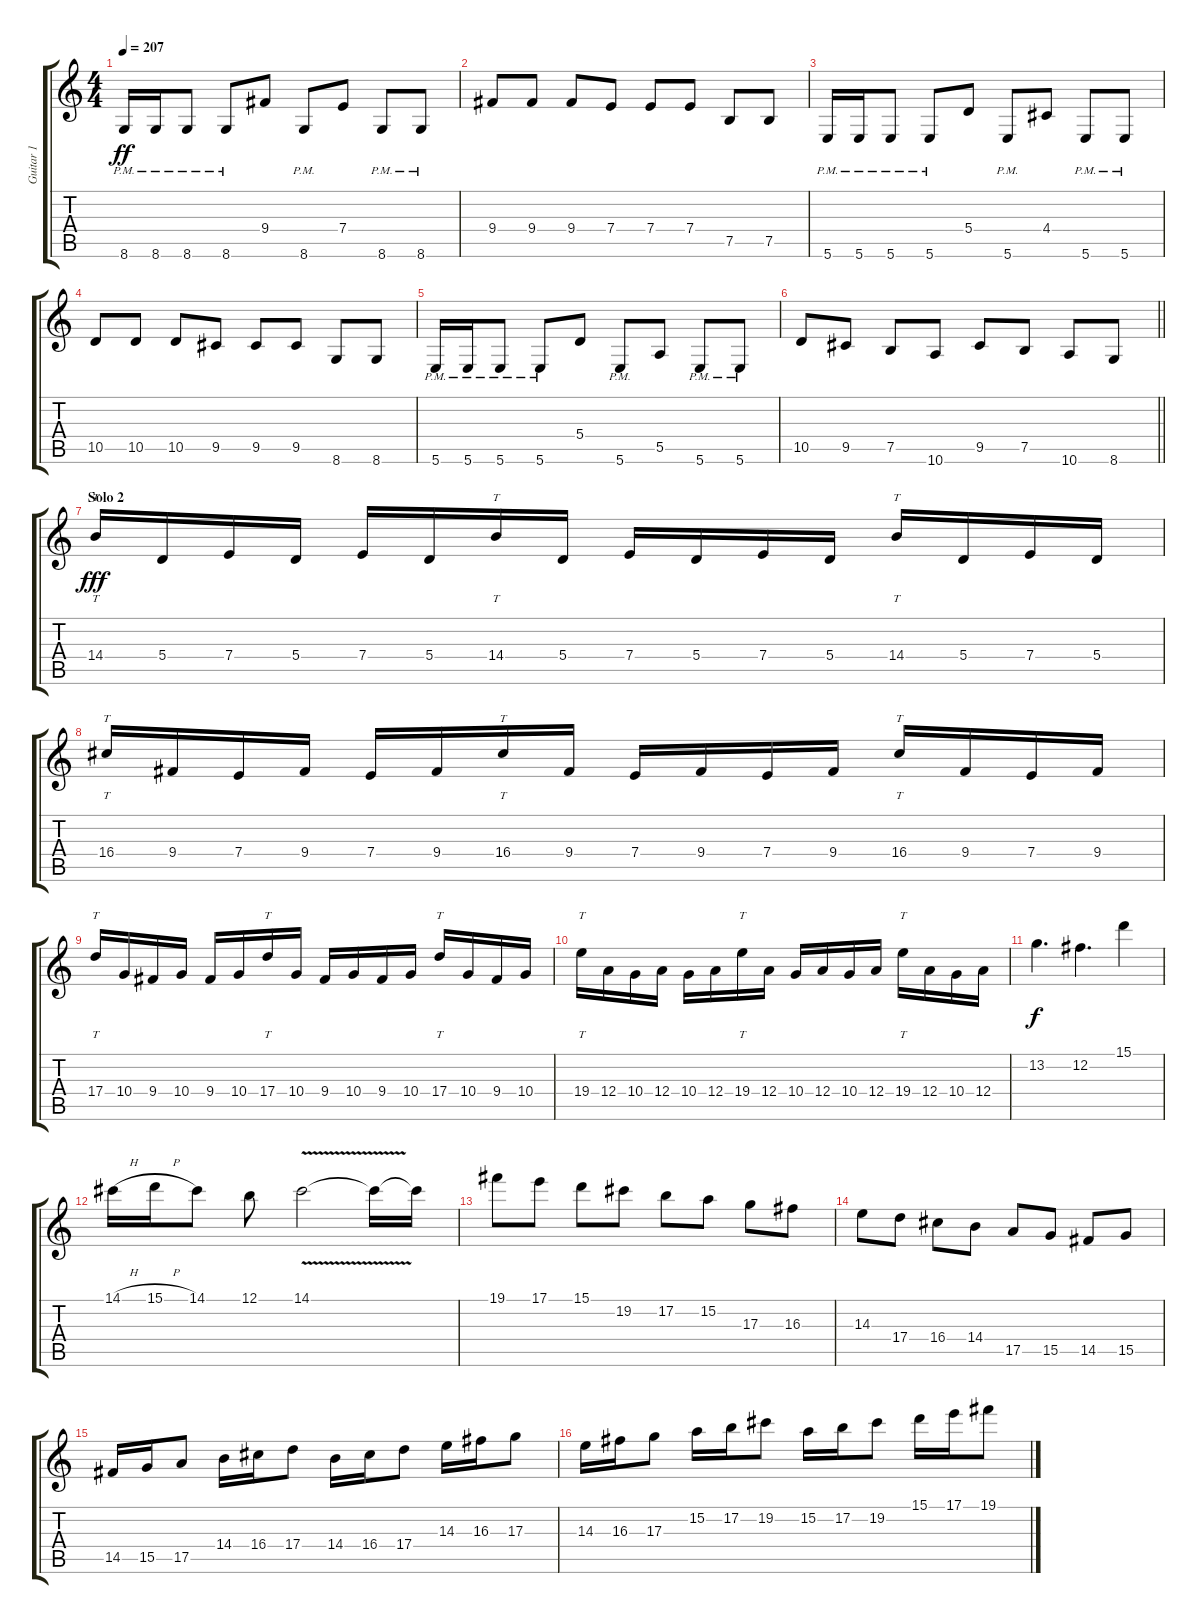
\track ("Guitar 1" "Guitar 1") {instrument distortionguitar}
\staff {score tabs}
\tuning (B3 Gb3 D3 A2 E2 B1) {hide}
\ts (4 4)
\tempo 207
\clef g2
\ks c
8.6{pm}.16{dy ff} 8.6{pm}.16 8.6{pm}.8 8.6{pm}.8 9.4.8 8.6{pm}.8 7.4.8 8.6{pm}.8 8.6{pm}.8 |
9.4.8 9.4.8 9.4.8 7.4.8 7.4.8 7.4.8 7.5.8 7.5.8 |
5.6{pm}.16 5.6{pm}.16 5.6{pm}.8 5.6{pm}.8 5.4.8 5.6{pm}.8 4.4.8 5.6{pm}.8 5.6{pm}.8 |
10.5.8 10.5.8 10.5.8 9.5.8 9.5.8 9.5.8 8.6.8 8.6.8 |
5.6{pm}.16 5.6{pm}.16 5.6{pm}.8 5.6{pm}.8 5.4.8 5.6{pm}.8 5.5.8 5.6{pm}.8 5.6{pm}.8 |
\barLineRight lightlight
10.5.8 9.5.8 7.5.8 10.6.8 9.5.8 7.5.8 10.6.8 8.6.8 |
\section ("" "Solo 2")
14.4.16{tt dy fff} 5.4.16 7.4.16 5.4.16 7.4.16 5.4.16 14.4.16{tt} 5.4.16 7.4.16 5.4.16 7.4.16 5.4.16 14.4.16{tt} 5.4.16 7.4.16 5.4.16 |
16.4.16{tt} 9.4.16 7.4.16 9.4.16 7.4.16 9.4.16 16.4.16{tt} 9.4.16 7.4.16 9.4.16 7.4.16 9.4.16 16.4.16{tt} 9.4.16 7.4.16 9.4.16 |
17.4.16{tt} 10.4.16 9.4.16 10.4.16 9.4.16 10.4.16 17.4.16{tt} 10.4.16 9.4.16 10.4.16 9.4.16 10.4.16 17.4.16{tt} 10.4.16 9.4.16 10.4.16 |
19.4.16{tt} 12.4.16 10.4.16 12.4.16 10.4.16 12.4.16 19.4.16{tt} 12.4.16 10.4.16 12.4.16 10.4.16 12.4.16 19.4.16{tt} 12.4.16 10.4.16 12.4.16 |
13.2.4{d dy f} 12.2.4{d} 15.1.4 |
14.1{h}.16 15.1{h}.16 14.1.8 12.1.8 14.1{v}.2 14.1{t}.16 14.1{t}.16 |
19.1.8 17.1.8 15.1.8 19.2.8 17.2.8 15.2.8 17.3.8 16.3.8 |
14.3.8 17.4.8 16.4.8 14.4.8 17.5.8 15.5.8 14.5.8 15.5.8 |
14.5.16 15.5.16 17.5.8 14.4.16 16.4.16 17.4.8 14.4.16 16.4.16 17.4.8 14.3.16 16.3.16 17.3.8 |
14.3.16 16.3.16 17.3.8 15.2.16 17.2.16 19.2.8 15.2.16 17.2.16 19.2.8 15.1.16 17.1.16 19.1.8
